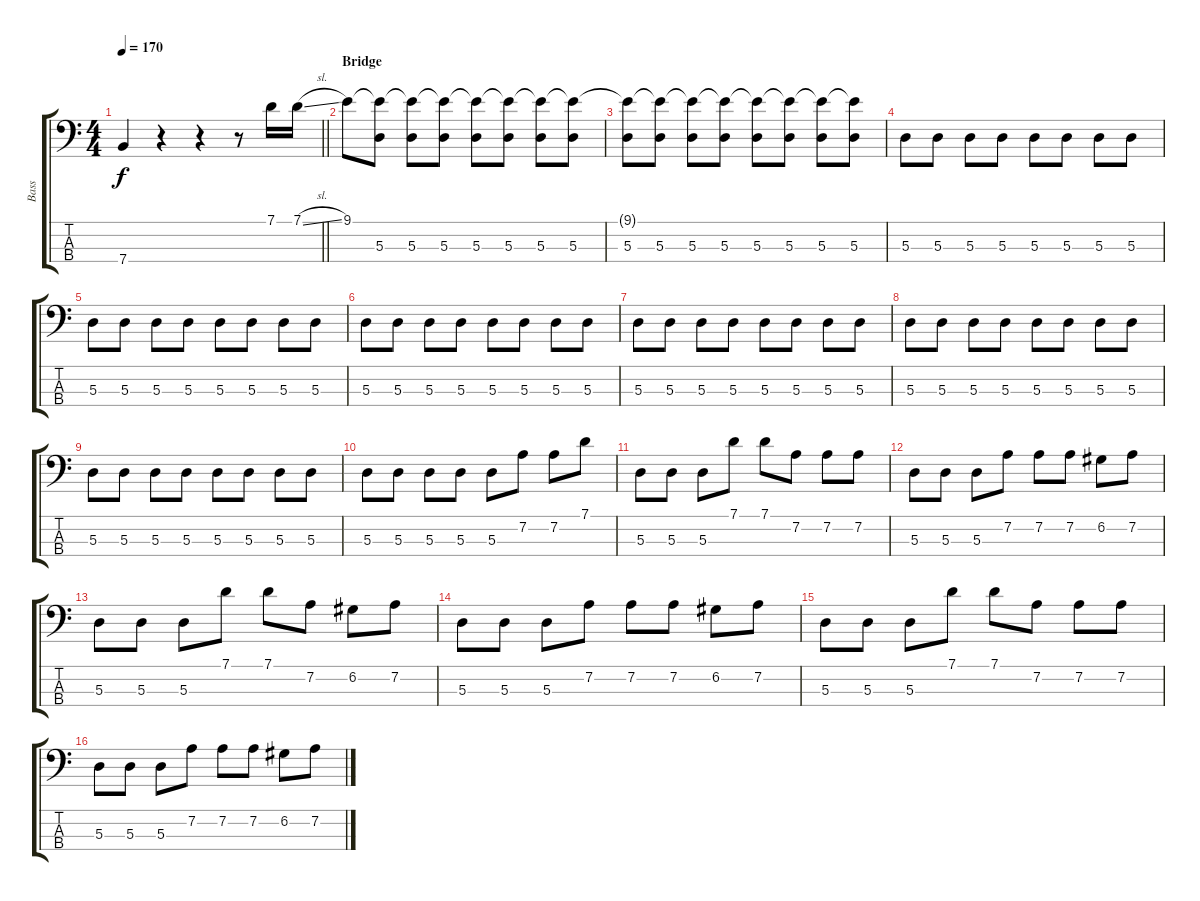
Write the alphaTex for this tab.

\track ("Bass" "Bass") {instrument electricbassfinger}
\staff {score tabs}
\tuning (G2 D2 A1 E1) {hide}
\ts (4 4)
\tempo 170
\clef f4
\barLineRight lightlight
\ks c
7.4.4{dy f} r.4 r.4 r.8{instrument electricbassfinger} 7.1.16 7.1{sl}.16 |
\section ("" "Bridge")
9.1.8 (9.1{t} 5.3).8 (9.1{t} 5.3).8 (9.1{t} 5.3).8 (9.1{t} 5.3).8 (9.1{t} 5.3).8 (9.1{t} 5.3).8 (9.1{t} 5.3).8 |
(9.1{t} 5.3).8 (9.1{t} 5.3).8 (9.1{t} 5.3).8 (9.1{t} 5.3).8 (9.1{t} 5.3).8 (9.1{t} 5.3).8 (9.1{t} 5.3).8 (9.1{t} 5.3).8 |
5.3.8 5.3.8 5.3.8 5.3.8 5.3.8 5.3.8 5.3.8 5.3.8 |
5.3.8 5.3.8 5.3.8 5.3.8 5.3.8 5.3.8 5.3.8 5.3.8 |
5.3.8 5.3.8 5.3.8 5.3.8 5.3.8 5.3.8 5.3.8 5.3.8 |
5.3.8 5.3.8 5.3.8 5.3.8 5.3.8 5.3.8 5.3.8 5.3.8 |
5.3.8 5.3.8 5.3.8 5.3.8 5.3.8 5.3.8 5.3.8 5.3.8 |
5.3.8 5.3.8 5.3.8 5.3.8 5.3.8 5.3.8 5.3.8 5.3.8 |
5.3.8 5.3.8 5.3.8 5.3.8 5.3.8 7.2.8 7.2.8 7.1.8 |
5.3.8 5.3.8 5.3.8 7.1.8 7.1.8 7.2.8 7.2.8 7.2.8 |
5.3.8 5.3.8 5.3.8 7.2.8 7.2.8 7.2.8 6.2.8 7.2.8 |
5.3.8 5.3.8 5.3.8 7.1.8 7.1.8 7.2.8 6.2.8 7.2.8 |
5.3.8 5.3.8 5.3.8 7.2.8 7.2.8 7.2.8 6.2.8 7.2.8 |
5.3.8 5.3.8 5.3.8 7.1.8 7.1.8 7.2.8 7.2.8 7.2.8 |
5.3.8 5.3.8 5.3.8 7.2.8 7.2.8 7.2.8 6.2.8 7.2.8
